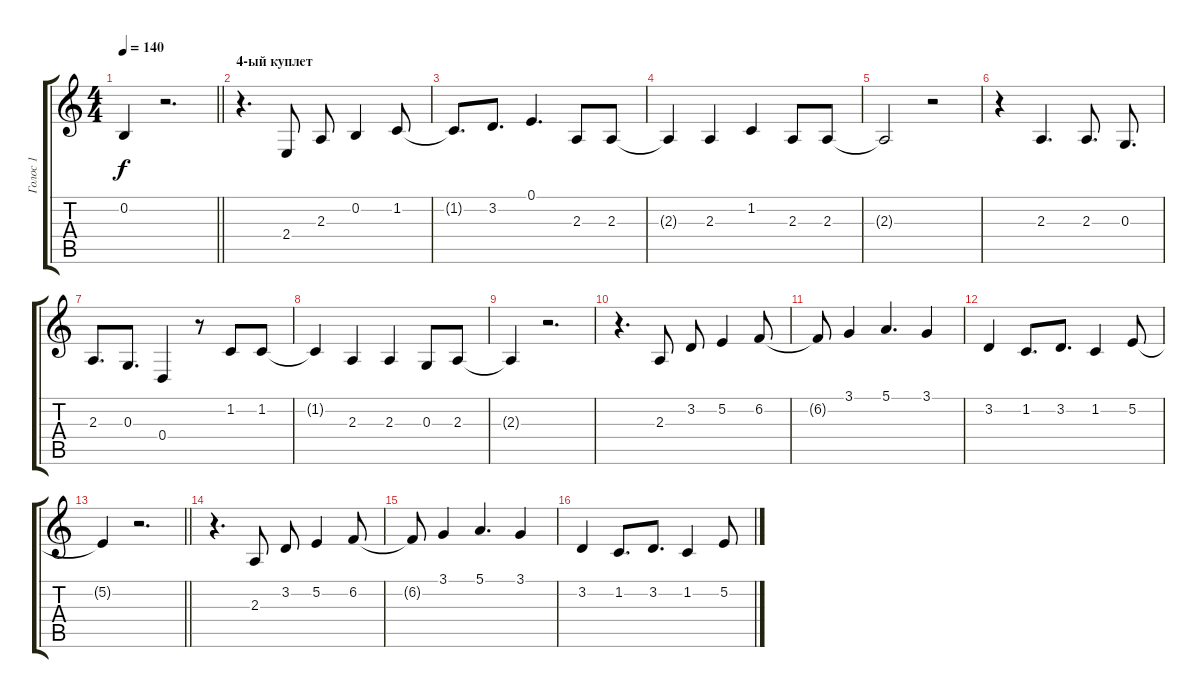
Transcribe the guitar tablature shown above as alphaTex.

\track ("Голос 1" "Голос 1") {instrument pad1newage}
\staff {score tabs}
\tuning (E4 B3 G3 D3 A2 E2) {hide}
\ts (4 4)
\tempo 140
\clef g2
\barLineRight lightlight
\ks c
0.2{t}.4{dy f} r.2{d} |
\section ("" "4-ый куплет")
r.4{d} 2.4.8 2.3.8 0.2.4 1.2.8 |
1.2{t}.8{d} 3.2.8{d} 0.1.4{d} 2.3.8 2.3.8 |
2.3{t}.4 2.3.4 1.2.4 2.3.8 2.3.8 |
2.3{t}.2 r.2 |
r.4 2.3.4{d} 2.3.8{d} 0.3.8{d} |
2.3.8{d} 0.3.8{d} 0.4.4 r.8 1.2.8 1.2.8 |
1.2{t}.4 2.3.4 2.3.4 0.3.8 2.3.8 |
2.3{t}.4 r.2{d} |
r.4{d} 2.3.8 3.2.8 5.2.4 6.2.8 |
6.2{t}.8 3.1.4 5.1.4{d} 3.1.4 |
3.2.4 1.2.8{d} 3.2.8{d} 1.2.4 5.2.8 |
\barLineRight lightlight
5.2{t}.4 r.2{d} |
r.4{d} 2.3.8 3.2.8 5.2.4 6.2.8 |
6.2{t}.8 3.1.4 5.1.4{d} 3.1.4 |
3.2.4 1.2.8{d} 3.2.8{d} 1.2.4 5.2.8
